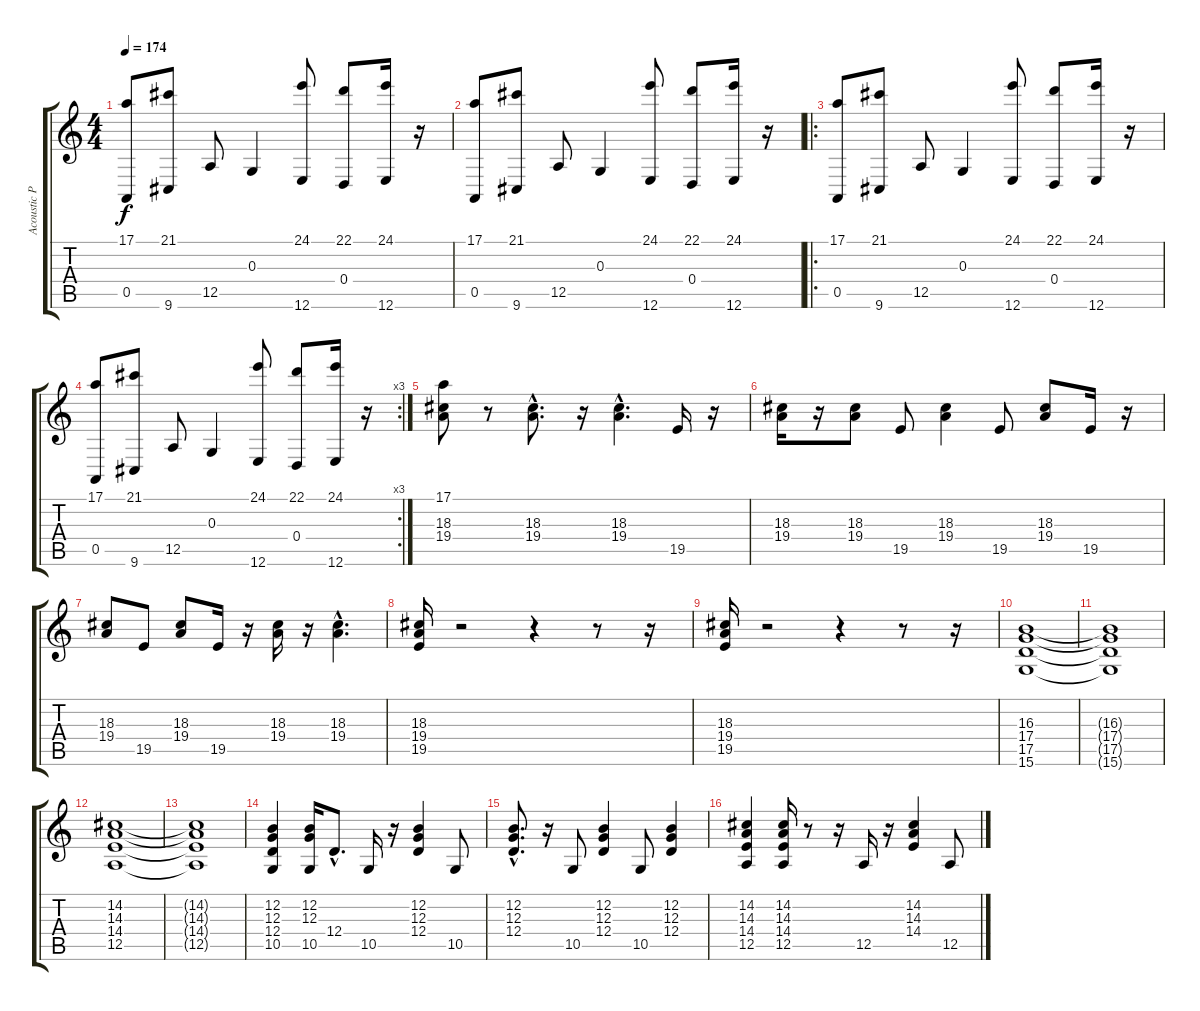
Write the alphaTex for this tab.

\track ("Acoustic Piano" "Acoustic P") {instrument brightacousticpiano}
\staff {score tabs}
\tuning (E4 B3 G3 D3 A2 E2) {hide}
\ts (4 4)
\tempo 174
\clef g2
\ks c
(17.1 0.5).8{dy f} (21.1 9.6).8 12.5.8 0.3.4 (24.1 12.6).8 (22.1 0.4).8 (24.1 12.6).16 r.16 |
(17.1 0.5).8 (21.1 9.6).8 12.5.8 0.3.4 (24.1 12.6).8 (22.1 0.4).8 (24.1 12.6).16 r.16 |
\ro
(17.1 0.5).8 (21.1 9.6).8 12.5.8 0.3.4 (24.1 12.6).8 (22.1 0.4).8 (24.1 12.6).16 r.16 |
\rc 3
(17.1 0.5).8 (21.1 9.6).8 12.5.8 0.3.4 (24.1 12.6).8 (22.1 0.4).8 (24.1 12.6).16 r.16 |
(17.1 18.3 19.4).8 r.8 (18.3{hac} 19.4{hac}).8{d} r.16 (18.3{hac} 19.4{hac}).4{d} 19.5.16 r.16 |
(18.3 19.4).16 r.16 (18.3 19.4).8 19.5.8 (18.3 19.4).4 19.5.8 (18.3 19.4).8 19.5.16 r.16 |
(18.3 19.4).8 19.5.8 (18.3 19.4).8 19.5.16 r.16 (18.3 19.4).16 r.16 (18.3{hac} 19.4{hac}).4{d} |
(18.3 19.4 19.5).16 r.2 r.4 r.8 r.16 |
(18.3 19.4 19.5).16 r.2 r.4 r.8 r.16 |
(16.3 17.4 17.5 15.6).1 |
(16.3{t} 17.4{t} 17.5{t} 15.6{t}).1 |
(14.2 14.3 14.4 12.5).1 |
(14.2{t} 14.3{t} 14.4{t} 12.5{t}).1 |
(12.2 12.3 12.4 10.5).4 (12.2 12.3 10.5).16 12.4{hac}.8{d} 10.5.16 r.16 (12.2 12.3 12.4).4 10.5.8 |
(12.2{hac} 12.3{hac} 12.4{hac}).8{d} r.16 10.5.8 (12.2 12.3 12.4).4 10.5.8 (12.2 12.3 12.4).4 |
(14.2 14.3 14.4 12.5).4 (14.2 14.3 14.4 12.5).16 r.8 r.16 12.5.16 r.16 (14.2 14.3 14.4).4 12.5.8
